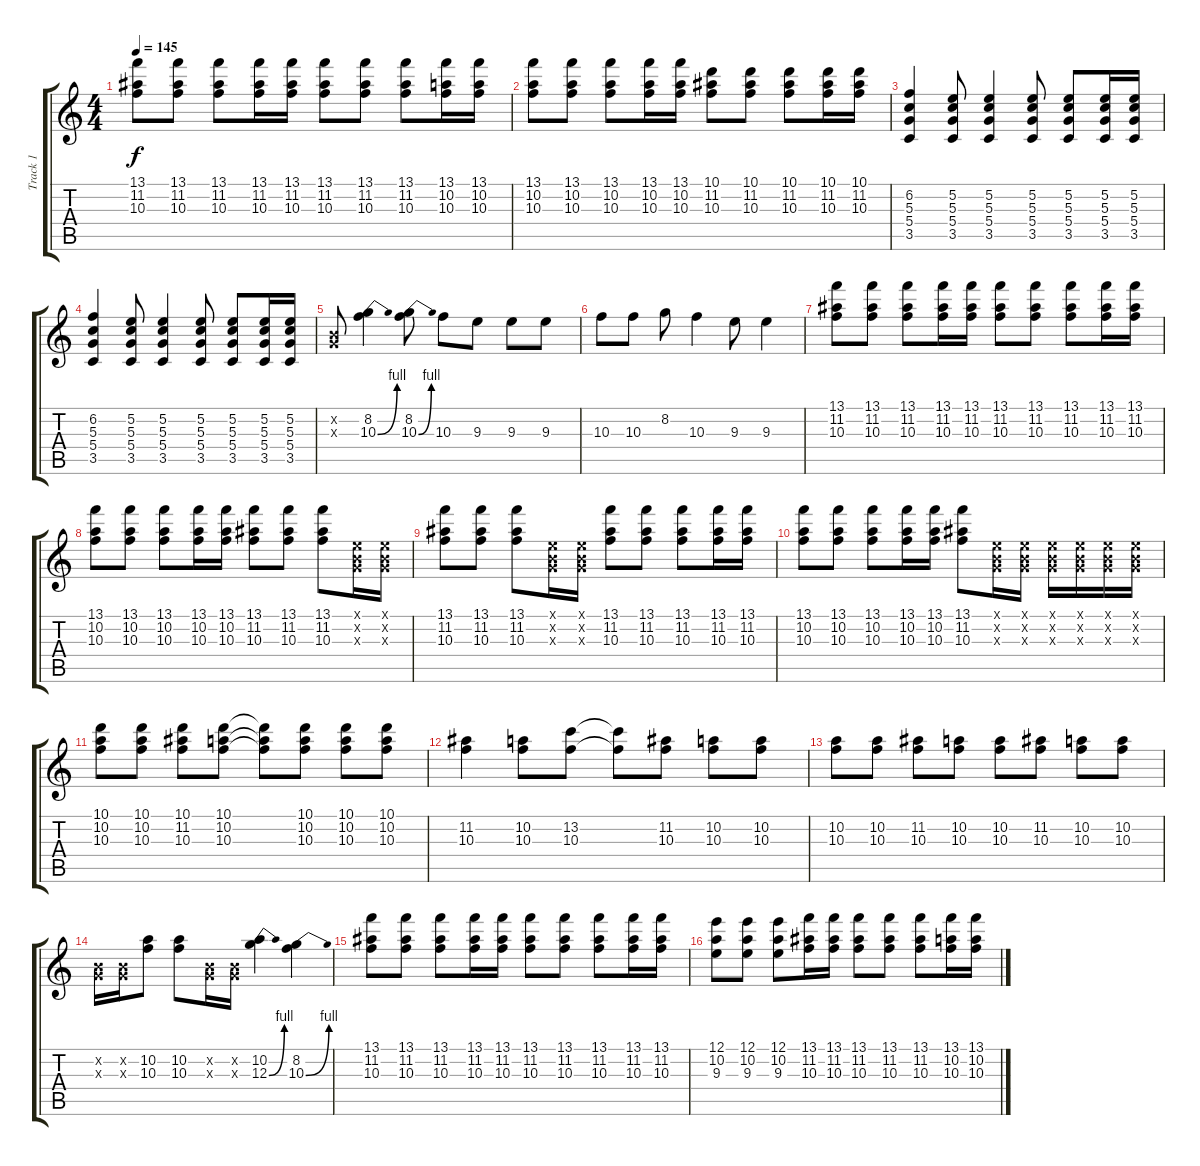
\track ("Track 1" "Track 1") {instrument overdrivenguitar}
\staff {score tabs}
\tuning (E4 B3 G3 D3 A2 E2) {hide}
\ts (4 4)
\tempo 145
\clef g2
\ks c
(13.1 11.2 10.3).8{dy f} (13.1 11.2 10.3).8 (13.1 11.2 10.3).8 (13.1 11.2 10.3).16 (13.1 11.2 10.3).16 (13.1 11.2 10.3).8 (13.1 11.2 10.3).8 (13.1 11.2 10.3).8 (13.1 10.2 10.3).16 (13.1 10.2 10.3).16 |
(13.1 10.2 10.3).8 (13.1 10.2 10.3).8 (13.1 10.2 10.3).8 (13.1 10.2 10.3).16 (13.1 10.2 10.3).16 (10.1 11.2 10.3).8 (10.1 11.2 10.3).8 (10.1 11.2 10.3).8 (10.1 11.2 10.3).16 (10.1 11.2 10.3).16 |
(6.2 5.3 5.4 3.5).4 (5.2 5.3 5.4 3.5).8 (5.2 5.3 5.4 3.5).4 (5.2 5.3 5.4 3.5).8 (5.2 5.3 5.4 3.5).8 (5.2 5.3 5.4 3.5).16 (5.2 5.3 5.4 3.5).16 |
(6.2 5.3 5.4 3.5).4 (5.2 5.3 5.4 3.5).8 (5.2 5.3 5.4 3.5).4 (5.2 5.3 5.4 3.5).8 (5.2 5.3 5.4 3.5).8 (5.2 5.3 5.4 3.5).16 (5.2 5.3 5.4 3.5).16 |
(0.2{x} 0.3{x}).8 (8.2 10.3{be (bend 0 0 60 4)}).4 (8.2 10.3{be (bend 0 0 60 4)}).8 10.3.8 9.3.8 9.3.8 9.3.8 |
10.3.8 10.3.8 8.2.8 10.3.4 9.3.8 9.3.4 |
(13.1 11.2 10.3).8 (13.1 11.2 10.3).8 (13.1 11.2 10.3).8 (13.1 11.2 10.3).16 (13.1 11.2 10.3).16 (13.1 11.2 10.3).8 (13.1 11.2 10.3).8 (13.1 11.2 10.3).8 (13.1 11.2 10.3).16 (13.1 11.2 10.3).16 |
(13.1 10.2 10.3).8 (13.1 10.2 10.3).8 (13.1 10.2 10.3).8 (13.1 10.2 10.3).16 (13.1 10.2 10.3).16 (13.1 11.2 10.3).8 (13.1 11.2 10.3).8 (13.1 11.2 10.3).8 (0.1{x} 0.2{x} 0.3{x}).16 (0.1{x} 0.2{x} 0.3{x}).16 |
(13.1 11.2 10.3).8 (13.1 11.2 10.3).8 (13.1 11.2 10.3).8 (0.1{x} 0.2{x} 0.3{x}).16 (0.1{x} 0.2{x} 0.3{x}).16 (13.1 11.2 10.3).8 (13.1 11.2 10.3).8 (13.1 11.2 10.3).8 (13.1 11.2 10.3).16 (13.1 11.2 10.3).16 |
(13.1 10.2 10.3).8 (13.1 10.2 10.3).8 (13.1 10.2 10.3).8 (13.1 10.2 10.3).16 (13.1 10.2 10.3).16 (13.1 11.2 10.3).8 (0.1{x} 0.2{x} 0.3{x}).16 (0.1{x} 0.2{x} 0.3{x}).16 (0.1{x} 0.2{x} 0.3{x}).16 (0.1{x} 0.2{x} 0.3{x}).16 (0.1{x} 0.2{x} 0.3{x}).16 (0.1{x} 0.2{x} 0.3{x}).16 |
(10.1 10.2 10.3).8 (10.1 10.2 10.3).8 (10.1 11.2 10.3).8 (10.1 10.2 10.3).8 (10.1{t} 10.2{t} 10.3{t}).8 (10.1 10.2 10.3).8 (10.1 10.2 10.3).8 (10.1 10.2 10.3).8 |
(11.2 10.3).4 (10.2 10.3).8 (13.2 10.3).8 (13.2{t} 10.3{t}).8 (11.2 10.3).8 (10.2 10.3).8 (10.2 10.3).8 |
(10.2 10.3).8 (10.2 10.3).8 (11.2 10.3).8 (10.2 10.3).8 (10.2 10.3).8 (11.2 10.3).8 (10.2 10.3).8 (10.2 10.3).8 |
(0.2{x} 0.3{x}).16 (0.2{x} 0.3{x}).16 (10.2 10.3).8 (10.2 10.3).8 (0.2{x} 0.3{x}).16 (0.2{x} 0.3{x}).16 (10.2 12.3{be (bend 0 0 60 4)}).4 (8.2 10.3{be (bend 0 0 60 4)}).4 |
(13.1 11.2 10.3).8 (13.1 11.2 10.3).8 (13.1 11.2 10.3).8 (13.1 11.2 10.3).16 (13.1 11.2 10.3).16 (13.1 11.2 10.3).8 (13.1 11.2 10.3).8 (13.1 11.2 10.3).8 (13.1 11.2 10.3).16 (13.1 11.2 10.3).16 |
(12.1 10.2 9.3).8 (12.1 10.2 9.3).8 (12.1 10.2 9.3).8 (13.1 11.2 10.3).16 (13.1 11.2 10.3).16 (13.1 11.2 10.3).8 (13.1 11.2 10.3).8 (13.1 11.2 10.3).8 (13.1 10.2 10.3).16 (13.1 10.2 10.3).16
